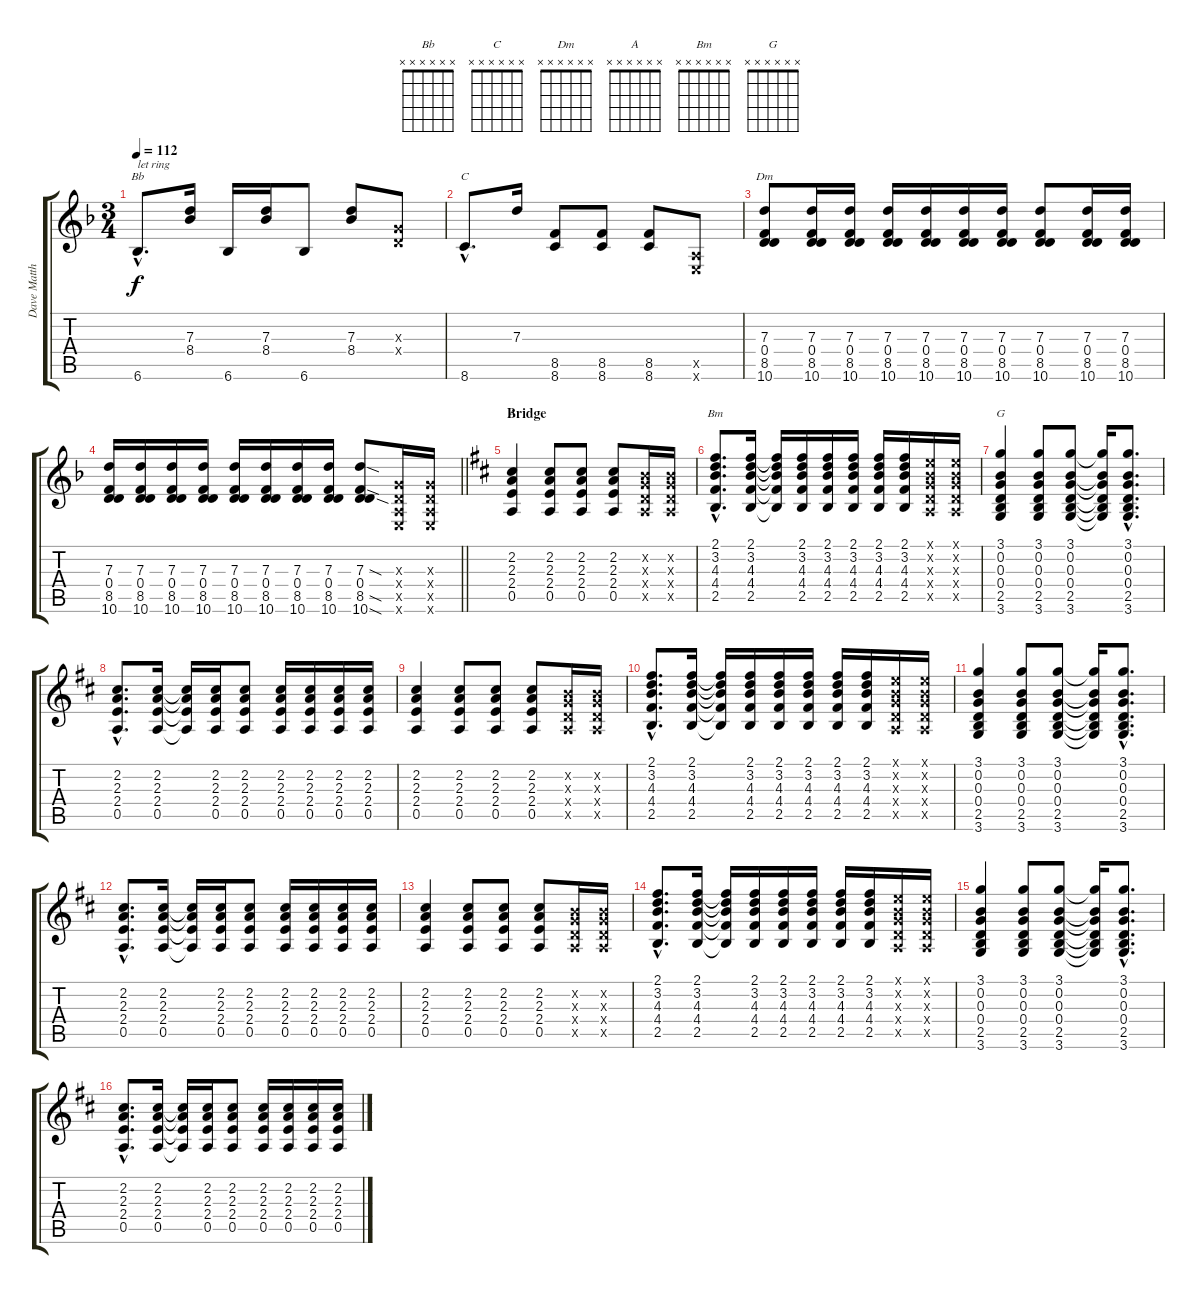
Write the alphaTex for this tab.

\track ("Dave Matthews" "Dave Matth") {instrument acousticguitarsteel}
\staff {score tabs}
\tuning (E4 B3 G3 D3 A2 E2) {hide}
\chord ("Bb" x x x x x x)
\chord ("C" x x x x x x)
\chord ("Dm" x x x x x x)
\chord ("A" x x x x x x)
\chord ("Bm" x x x x x x)
\chord ("G" x x x x x x)
\ts (3 4)
\tempo 112
\clef g2
\ks dminor
6.6{hac}.8{d ch "Bb" txt "let ring" dy f} (7.3 8.4).16 6.6.16 (7.3 8.4).16 6.6.8 (7.3 8.4).8 (0.3{x} 0.4{x}).8 |
8.6{hac}.8{d ch "C"} 7.3.16 (8.5 8.6).8 (8.5 8.6).8 (8.5 8.6).8 (0.5{x} 0.6{x}).8 |
(7.3 0.4 8.5 10.6).8{ch "Dm"} (7.3 0.4 8.5 10.6).16 (7.3 0.4 8.5 10.6).16 (7.3 0.4 8.5 10.6).16 (7.3 0.4 8.5 10.6).16 (7.3 0.4 8.5 10.6).16 (7.3 0.4 8.5 10.6).16 (7.3 0.4 8.5 10.6).8 (7.3 0.4 8.5 10.6).16 (7.3 0.4 8.5 10.6).16 |
\barLineRight lightlight
(7.3 0.4 8.5 10.6).16 (7.3 0.4 8.5 10.6).16 (7.3 0.4 8.5 10.6).16 (7.3 0.4 8.5 10.6).16 (7.3 0.4 8.5 10.6).16 (7.3 0.4 8.5 10.6).16 (7.3 0.4 8.5 10.6).16 (7.3 0.4 8.5 10.6).16 (7.3{sod} 0.4 8.5{sod} 10.6{sod}).8 (0.3{x} 0.4{x} 0.5{x} 0.6{x}).16 (0.3{x} 0.4{x} 0.5{x} 0.6{x}).16 |
\section ("" "Bridge")
\ks bminor
(2.2 2.3 2.4 0.5).4{ch "A"} (2.2 2.3 2.4 0.5).8 (2.2 2.3 2.4 0.5).8 (2.2 2.3 2.4 0.5).8 (0.2{x} 0.3{x} 0.4{x} 0.5{x}).16 (0.2{x} 0.3{x} 0.4{x} 0.5{x}).16 |
(2.1{hac} 3.2{hac} 4.3{hac} 4.4{hac} 2.5{hac}).8{d ch "Bm"} (2.1 3.2 4.3 4.4 2.5).16 (2.1{t} 3.2{t} 4.3{t} 4.4{t} 2.5{t}).16 (2.1 3.2 4.3 4.4 2.5).16 (2.1 3.2 4.3 4.4 2.5).16 (2.1 3.2 4.3 4.4 2.5).16 (2.1 3.2 4.3 4.4 2.5).16 (2.1 3.2 4.3 4.4 2.5).16 (0.1{x} 0.2{x} 0.3{x} 0.4{x} 0.5{x}).16 (0.1{x} 0.2{x} 0.3{x} 0.4{x} 0.5{x}).16 |
(3.1 0.2 0.3 0.4 2.5 3.6).4{ch "G"} (3.1 0.2 0.3 0.4 2.5 3.6).8 (3.1 0.2 0.3 0.4 2.5 3.6).8 (3.1{t} 0.2{t} 0.3{t} 0.4{t} 2.5{t} 3.6{t}).16 (3.1{hac} 0.2{hac} 0.3{hac} 0.4{hac} 2.5{hac} 3.6{hac}).8{d} |
(2.2{hac} 2.3{hac} 2.4{hac} 0.5{hac}).8{d} (2.2 2.3 2.4 0.5).16 (2.2{t} 2.3{t} 2.4{t} 0.5{t}).16 (2.2 2.3 2.4 0.5).16 (2.2 2.3 2.4 0.5).8 (2.2 2.3 2.4 0.5).16 (2.2 2.3 2.4 0.5).16 (2.2 2.3 2.4 0.5).16 (2.2 2.3 2.4 0.5).16 |
(2.2 2.3 2.4 0.5).4 (2.2 2.3 2.4 0.5).8 (2.2 2.3 2.4 0.5).8 (2.2 2.3 2.4 0.5).8 (0.2{x} 0.3{x} 0.4{x} 0.5{x}).16 (0.2{x} 0.3{x} 0.4{x} 0.5{x}).16 |
(2.1{hac} 3.2{hac} 4.3{hac} 4.4{hac} 2.5{hac}).8{d} (2.1 3.2 4.3 4.4 2.5).16 (2.1{t} 3.2{t} 4.3{t} 4.4{t} 2.5{t}).16 (2.1 3.2 4.3 4.4 2.5).16 (2.1 3.2 4.3 4.4 2.5).16 (2.1 3.2 4.3 4.4 2.5).16 (2.1 3.2 4.3 4.4 2.5).16 (2.1 3.2 4.3 4.4 2.5).16 (0.1{x} 0.2{x} 0.3{x} 0.4{x} 0.5{x}).16 (0.1{x} 0.2{x} 0.3{x} 0.4{x} 0.5{x}).16 |
(3.1 0.2 0.3 0.4 2.5 3.6).4 (3.1 0.2 0.3 0.4 2.5 3.6).8 (3.1 0.2 0.3 0.4 2.5 3.6).8 (3.1{t} 0.2{t} 0.3{t} 0.4{t} 2.5{t} 3.6{t}).16 (3.1{hac} 0.2{hac} 0.3{hac} 0.4{hac} 2.5{hac} 3.6{hac}).8{d} |
(2.2{hac} 2.3{hac} 2.4{hac} 0.5{hac}).8{d} (2.2 2.3 2.4 0.5).16 (2.2{t} 2.3{t} 2.4{t} 0.5{t}).16 (2.2 2.3 2.4 0.5).16 (2.2 2.3 2.4 0.5).8 (2.2 2.3 2.4 0.5).16 (2.2 2.3 2.4 0.5).16 (2.2 2.3 2.4 0.5).16 (2.2 2.3 2.4 0.5).16 |
(2.2 2.3 2.4 0.5).4 (2.2 2.3 2.4 0.5).8 (2.2 2.3 2.4 0.5).8 (2.2 2.3 2.4 0.5).8 (0.2{x} 0.3{x} 0.4{x} 0.5{x}).16 (0.2{x} 0.3{x} 0.4{x} 0.5{x}).16 |
(2.1{hac} 3.2{hac} 4.3{hac} 4.4{hac} 2.5{hac}).8{d} (2.1 3.2 4.3 4.4 2.5).16 (2.1{t} 3.2{t} 4.3{t} 4.4{t} 2.5{t}).16 (2.1 3.2 4.3 4.4 2.5).16 (2.1 3.2 4.3 4.4 2.5).16 (2.1 3.2 4.3 4.4 2.5).16 (2.1 3.2 4.3 4.4 2.5).16 (2.1 3.2 4.3 4.4 2.5).16 (0.1{x} 0.2{x} 0.3{x} 0.4{x} 0.5{x}).16 (0.1{x} 0.2{x} 0.3{x} 0.4{x} 0.5{x}).16 |
(3.1 0.2 0.3 0.4 2.5 3.6).4 (3.1 0.2 0.3 0.4 2.5 3.6).8 (3.1 0.2 0.3 0.4 2.5 3.6).8 (3.1{t} 0.2{t} 0.3{t} 0.4{t} 2.5{t} 3.6{t}).16 (3.1{hac} 0.2{hac} 0.3{hac} 0.4{hac} 2.5{hac} 3.6{hac}).8{d} |
(2.2{hac} 2.3{hac} 2.4{hac} 0.5{hac}).8{d} (2.2 2.3 2.4 0.5).16 (2.2{t} 2.3{t} 2.4{t} 0.5{t}).16 (2.2 2.3 2.4 0.5).16 (2.2 2.3 2.4 0.5).8 (2.2 2.3 2.4 0.5).16 (2.2 2.3 2.4 0.5).16 (2.2 2.3 2.4 0.5).16 (2.2 2.3 2.4 0.5).16
